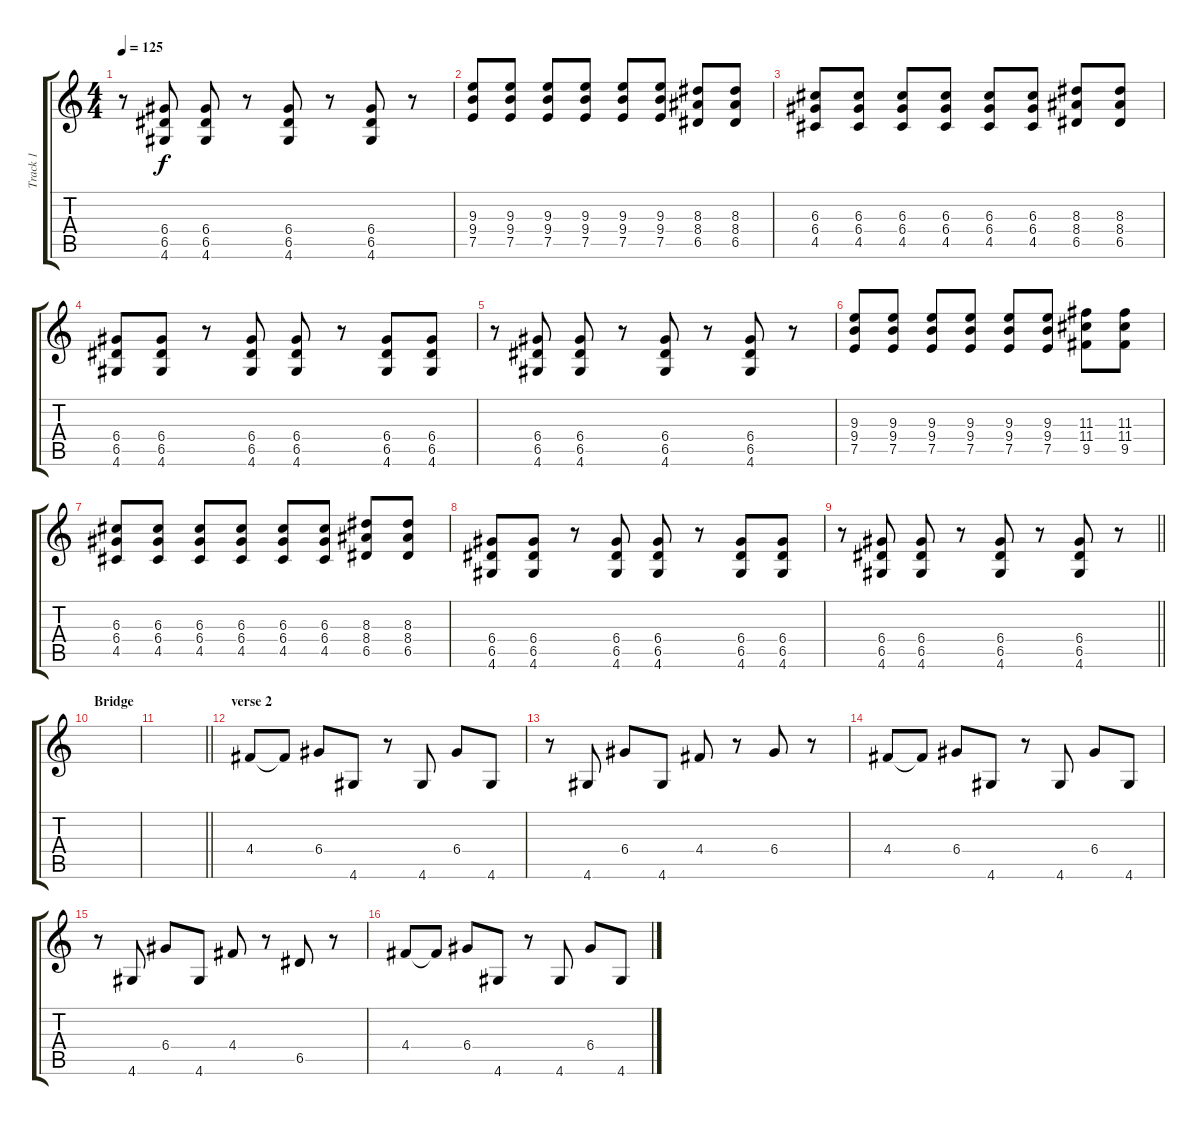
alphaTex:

\track ("Track 1" "Track 1") {instrument distortionguitar}
\staff {score tabs}
\tuning (E4 B3 G3 D3 A2 E2) {hide}
\ts (4 4)
\tempo 125
\clef g2
\ks c
r.8{dy f} (6.4 6.5 4.6).8 (6.4 6.5 4.6).8 r.8 (6.4 6.5 4.6).8 r.8 (6.4 6.5 4.6).8 r.8 |
(9.3 9.4 7.5).8 (9.3 9.4 7.5).8 (9.3 9.4 7.5).8 (9.3 9.4 7.5).8 (9.3 9.4 7.5).8 (9.3 9.4 7.5).8 (8.3 8.4 6.5).8 (8.3 8.4 6.5).8 |
(6.3 6.4 4.5).8 (6.3 6.4 4.5).8 (6.3 6.4 4.5).8 (6.3 6.4 4.5).8 (6.3 6.4 4.5).8 (6.3 6.4 4.5).8 (8.3 8.4 6.5).8 (8.3 8.4 6.5).8 |
(6.4 6.5 4.6).8 (6.4 6.5 4.6).8 r.8 (6.4 6.5 4.6).8 (6.4 6.5 4.6).8 r.8 (6.4 6.5 4.6).8 (6.4 6.5 4.6).8 |
r.8 (6.4 6.5 4.6).8 (6.4 6.5 4.6).8 r.8 (6.4 6.5 4.6).8 r.8 (6.4 6.5 4.6).8 r.8 |
(9.3 9.4 7.5).8 (9.3 9.4 7.5).8 (9.3 9.4 7.5).8 (9.3 9.4 7.5).8 (9.3 9.4 7.5).8 (9.3 9.4 7.5).8 (11.3 11.4 9.5).8 (11.3 11.4 9.5).8 |
(6.3 6.4 4.5).8 (6.3 6.4 4.5).8 (6.3 6.4 4.5).8 (6.3 6.4 4.5).8 (6.3 6.4 4.5).8 (6.3 6.4 4.5).8 (8.3 8.4 6.5).8 (8.3 8.4 6.5).8 |
(6.4 6.5 4.6).8 (6.4 6.5 4.6).8 r.8 (6.4 6.5 4.6).8 (6.4 6.5 4.6).8 r.8 (6.4 6.5 4.6).8 (6.4 6.5 4.6).8 |
\barLineRight lightlight
r.8 (6.4 6.5 4.6).8 (6.4 6.5 4.6).8 r.8 (6.4 6.5 4.6).8 r.8 (6.4 6.5 4.6).8 r.8 |
\section ("" "Bridge")
|
\barLineRight lightlight
|
\section ("" "verse 2")
4.4.8 4.4{t}.8 6.4.8 4.6.8 r.8 4.6.8 6.4.8 4.6.8 |
r.8 4.6.8 6.4.8 4.6.8 4.4.8 r.8 6.4.8 r.8 |
4.4.8 4.4{t}.8 6.4.8 4.6.8 r.8 4.6.8 6.4.8 4.6.8 |
r.8 4.6.8 6.4.8 4.6.8 4.4.8 r.8 6.5.8 r.8 |
4.4.8 4.4{t}.8 6.4.8 4.6.8 r.8 4.6.8 6.4.8 4.6.8
